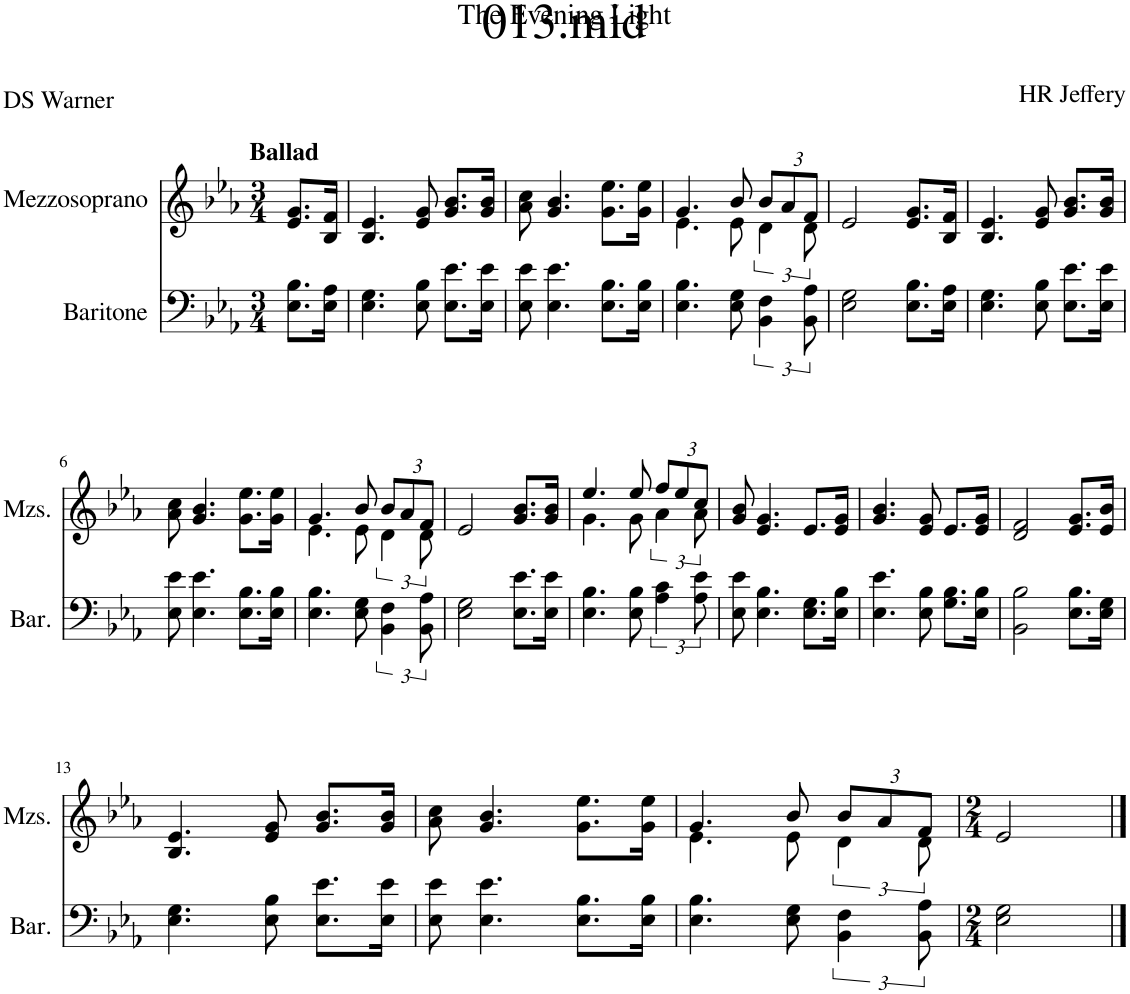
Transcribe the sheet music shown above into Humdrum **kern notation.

**kern	**kern
*part2	*part1
*staff2	*staff1
*I"Baritone	*I"Mezzosoprano
*I'Bar.	*I'Mzs.
*clefF4	*clefG2
*k[b-e-a-]	*k[b-e-a-]
*M3/4	*M3/4
=	=
!	!LO:TX:a:B:t=Ballad
8.E-\ 8.B-\L	8.e-/ 8.g/L
16E-\ 16A-\Jk	16B-/ 16f/Jk
=1	=1
4.E-\ 4.G\	4.B-/ 4.e-/
8E-\ 8B-\	8e-/ 8g/
8.E-\ 8.e-\L	8.g/ 8.b-/L
16E-\ 16e-\Jk	16g/ 16b-/Jk
=2	=2
8E-\ 8e-\	8a-\ 8cc\
4.E-\ 4.e-\	4.g/ 4.b-/
8.E-\ 8.B-\L	8.g\ 8.ee-\L
16E-\ 16B-\Jk	16g\ 16ee-\Jk
=3	=3
*	*^
4.E-\ 4.B-\	4.g/	4.e-\
8E-\ 8G\	8b-/	8e-\
*	*Xbrackettup	*brackettup
6BB-\ 6F\	12b-/L	6d\
.	12a-/	.
12BB-\ 12A-\	12f/J	12d\
*	*v	*v
=4	=4
2E-\ 2G\	2e-/
8.E-\ 8.B-\L	8.e-/ 8.g/L
16E-\ 16A-\Jk	16B-/ 16f/Jk
=5	=5
4.E-\ 4.G\	4.B-/ 4.e-/
8E-\ 8B-\	8e-/ 8g/
8.E-\ 8.e-\L	8.g/ 8.b-/L
16E-\ 16e-\Jk	16g/ 16b-/Jk
!!LO:LB:g=z
=6	=6
8E-\ 8e-\	8a-\ 8cc\
4.E-\ 4.e-\	4.g/ 4.b-/
8.E-\ 8.B-\L	8.g\ 8.ee-\L
16E-\ 16B-\Jk	16g\ 16ee-\Jk
=7	=7
*	*^
4.E-\ 4.B-\	4.g/	4.e-\
8E-\ 8G\	8b-/	8e-\
*	*Xbrackettup	*brackettup
6BB-\ 6F\	12b-/L	6d\
.	12a-/	.
12BB-\ 12A-\	12f/J	12d\
*	*v	*v
=8	=8
2E-\ 2G\	2e-/
8.E-\ 8.e-\L	8.g/ 8.b-/L
16E-\ 16e-\Jk	16g/ 16b-/Jk
=9	=9
*	*^
4.E-\ 4.B-\	4.ee-/	4.g\
8E-\ 8B-\	8ee-/	8g\
*	*Xbrackettup	*brackettup
6A-\ 6c\	12ff/L	6a-\
.	12ee-/	.
12A-\ 12e-\	12cc/J	12a-\
*	*v	*v
=10	=10
8E-\ 8e-\	8g/ 8b-/
4.E-\ 4.B-\	4.e-/ 4.g/
8.E-\ 8.G\L	8.e-/L
16E-\ 16B-\Jk	16e-/ 16g/Jk
=11	=11
4.E-\ 4.e-\	4.g/ 4.b-/
8E-\ 8B-\	8e-/ 8g/
8.G\ 8.B-\L	8.e-/L
16E-\ 16B-\Jk	16e-/ 16g/Jk
=12	=12
2BB-\ 2B-\	2d/ 2f/
8.E-\ 8.B-\L	8.e-/ 8.g/L
16E-\ 16G\Jk	16e-/ 16b-/Jk
!!LO:LB:g=z
=13	=13
4.E-\ 4.G\	4.B-/ 4.e-/
8E-\ 8B-\	8e-/ 8g/
8.E-\ 8.e-\L	8.g/ 8.b-/L
16E-\ 16e-\Jk	16g/ 16b-/Jk
=14	=14
8E-\ 8e-\	8a-\ 8cc\
4.E-\ 4.e-\	4.g/ 4.b-/
8.E-\ 8.B-\L	8.g\ 8.ee-\L
16E-\ 16B-\Jk	16g\ 16ee-\Jk
=15	=15
*	*^
4.E-\ 4.B-\	4.g/	4.e-\
8E-\ 8G\	8b-/	8e-\
*	*Xbrackettup	*brackettup
6BB-\ 6F\	12b-/L	6d\
.	12a-/	.
12BB-\ 12A-\	12f/J	12d\
*	*v	*v
=16	=16
*M2/4	*M2/4
2E-\ 2G\	2e-/
==	==
*-	*-
